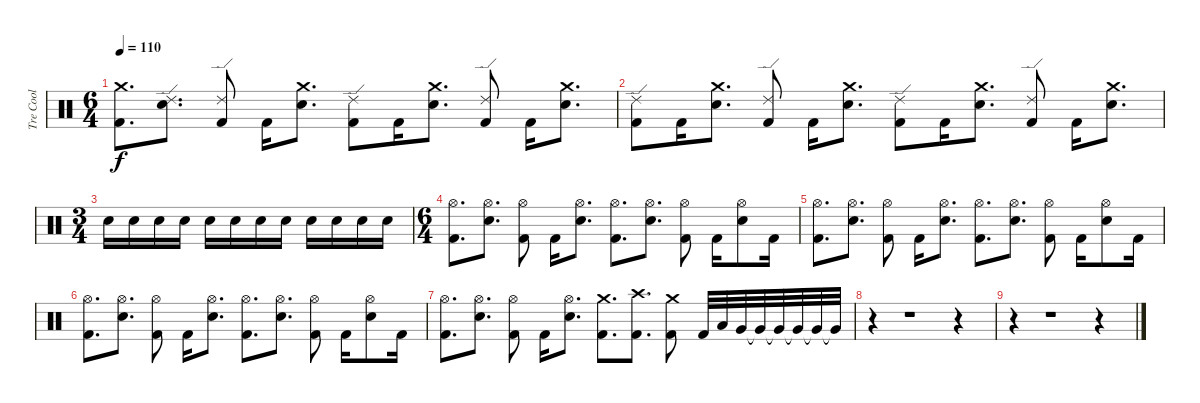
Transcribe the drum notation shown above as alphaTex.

\track ("Tre Cool" "Tre Cool") {instrument percussion}
\staff {score}
\articulation defaults
\ts (6 4)
\tempo 110
\clef neutral
\ks c
("Crash medium (hit)" "Kick (hit) 2").8{d dy f} ("Ride (edge) 2" "Electric Snare (hit)").8{d} ("Ride (edge) 2" "Kick (hit) 2").8 "Kick (hit) 2".16 ("Crash medium (hit)" "Electric Snare (hit)").8{d} ("Ride (edge) 2" "Kick (hit) 2").8 "Kick (hit) 2".16 ("Crash medium (hit)" "Electric Snare (hit)").8{d} ("Ride (edge) 2" "Kick (hit) 2").8 "Kick (hit) 2".16 ("Crash medium (hit)" "Electric Snare (hit)").8{d} |
("Ride (edge) 2" "Kick (hit) 2").8 "Kick (hit) 2".16 ("Crash medium (hit)" "Electric Snare (hit)").8{d} ("Ride (edge) 2" "Kick (hit) 2").8 "Kick (hit) 2".16 ("Crash medium (hit)" "Electric Snare (hit)").8{d} ("Ride (edge) 2" "Kick (hit) 2").8 "Kick (hit) 2".16 ("Crash medium (hit)" "Electric Snare (hit)").8{d} ("Ride (edge) 2" "Kick (hit) 2").8 "Kick (hit) 2".16 ("Crash medium (hit)" "Electric Snare (hit)").8{d} |
\ts (3 4)
"Electric Snare (hit)".16 "Electric Snare (hit)".16 "Electric Snare (hit)".16 "Electric Snare (hit)".16 "Electric Snare (hit)".16 "Electric Snare (hit)".16 "Electric Snare (hit)".16 "Electric Snare (hit)".16 "Electric Snare (hit)".16 "Electric Snare (hit)".16 "Electric Snare (hit)".16 "Electric Snare (hit)".16 |
\ts (6 4)
("Hi-Hat (open)" "Kick (hit) 2").8{d} ("Hi-Hat (open)" "Electric Snare (hit)").8{d} ("Hi-Hat (open)" "Kick (hit) 2").8 "Kick (hit) 2".16 ("Hi-Hat (open)" "Electric Snare (hit)").8{d} ("Hi-Hat (open)" "Kick (hit) 2").8{d} ("Hi-Hat (open)" "Electric Snare (hit)").8{d} ("Hi-Hat (open)" "Kick (hit) 2").8 "Kick (hit) 2".16 ("Hi-Hat (open)" "Electric Snare (hit)").8 "Kick (hit) 2".16 |
("Hi-Hat (open)" "Kick (hit) 2").8{d} ("Hi-Hat (open)" "Electric Snare (hit)").8{d} ("Hi-Hat (open)" "Kick (hit) 2").8 "Kick (hit) 2".16 ("Hi-Hat (open)" "Electric Snare (hit)").8{d} ("Hi-Hat (open)" "Kick (hit) 2").8{d} ("Hi-Hat (open)" "Electric Snare (hit)").8{d} ("Hi-Hat (open)" "Kick (hit) 2").8 "Kick (hit) 2".16 ("Hi-Hat (open)" "Electric Snare (hit)").8 "Kick (hit) 2".16 |
("Hi-Hat (open)" "Kick (hit) 2").8{d} ("Hi-Hat (open)" "Electric Snare (hit)").8{d} ("Hi-Hat (open)" "Kick (hit) 2").8 "Kick (hit) 2".16 ("Hi-Hat (open)" "Electric Snare (hit)").8{d} ("Hi-Hat (open)" "Kick (hit) 2").8{d} ("Hi-Hat (open)" "Electric Snare (hit)").8{d} ("Hi-Hat (open)" "Kick (hit) 2").8 "Kick (hit) 2".16 ("Hi-Hat (open)" "Electric Snare (hit)").8 "Kick (hit) 2".16 |
("Hi-Hat (open)" "Kick (hit) 2").8{d} ("Hi-Hat (open)" "Electric Snare (hit)").8{d} ("Hi-Hat (open)" "Kick (hit) 2").8 "Kick (hit) 2".16 ("Hi-Hat (open)" "Electric Snare (hit)").8{d} ("Crash medium (hit)" "Kick (hit) 2").8{d} ("Crash high (hit)" "Kick (hit) 2").8{d} ("Crash medium (hit)" "Kick (hit) 2").8 "Kick (hit) 2".32 "Low Tom (hit)".32 "Very Low Tom (hit)".32 "Very Low Tom (hit)"{t}.32 "Very Low Tom (hit)"{t}.32 "Very Low Tom (hit)"{t}.32 "Very Low Tom (hit)"{t}.32 "Very Low Tom (hit)"{t}.32 |
r.4 r.1 r.4 |
r.4 r.1 r.4
